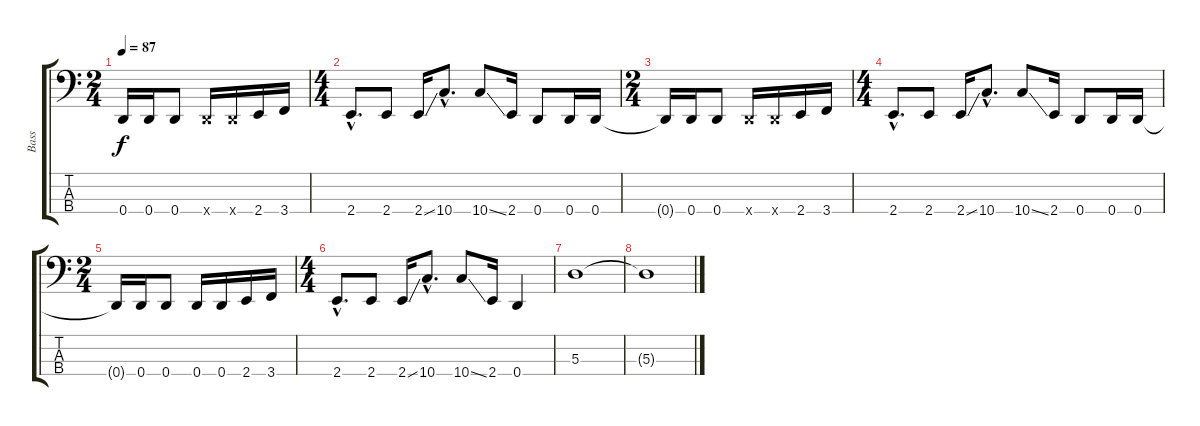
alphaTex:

\track ("Bass" "Bass") {instrument electricbassfinger}
\staff {score tabs}
\tuning (G2 D2 A1 D1) {hide}
\ts (2 4)
\tempo 87
\clef f4
\ks c
0.4{t}.16{dy f} 0.4.16 0.4.8 0.4{x}.16 0.4{x}.16 2.4.16 3.4.16 |
\ts (4 4)
2.4{hac}.8{d} 2.4.8 2.4{ss}.16 10.4{hac}.8{d} 10.4{ss}.8 2.4.16 0.4.8 0.4.16 0.4.16 |
\ts (2 4)
0.4{t}.16 0.4.16 0.4.8 0.4{x}.16 0.4{x}.16 2.4.16 3.4.16 |
\ts (4 4)
2.4{hac}.8{d} 2.4.8 2.4{ss}.16 10.4{hac}.8{d} 10.4{ss}.8 2.4.16 0.4.8 0.4.16 0.4.16 |
\ts (2 4)
0.4{t}.16 0.4.16 0.4.8 0.4.16 0.4.16 2.4.16 3.4.16 |
\ts (4 4)
2.4{hac}.8{d} 2.4.8 2.4{ss}.16 10.4{hac}.8{d} 10.4{ss}.8 2.4.16 0.4.4 |
5.3.1{volume 0} |
5.3{t}.1
